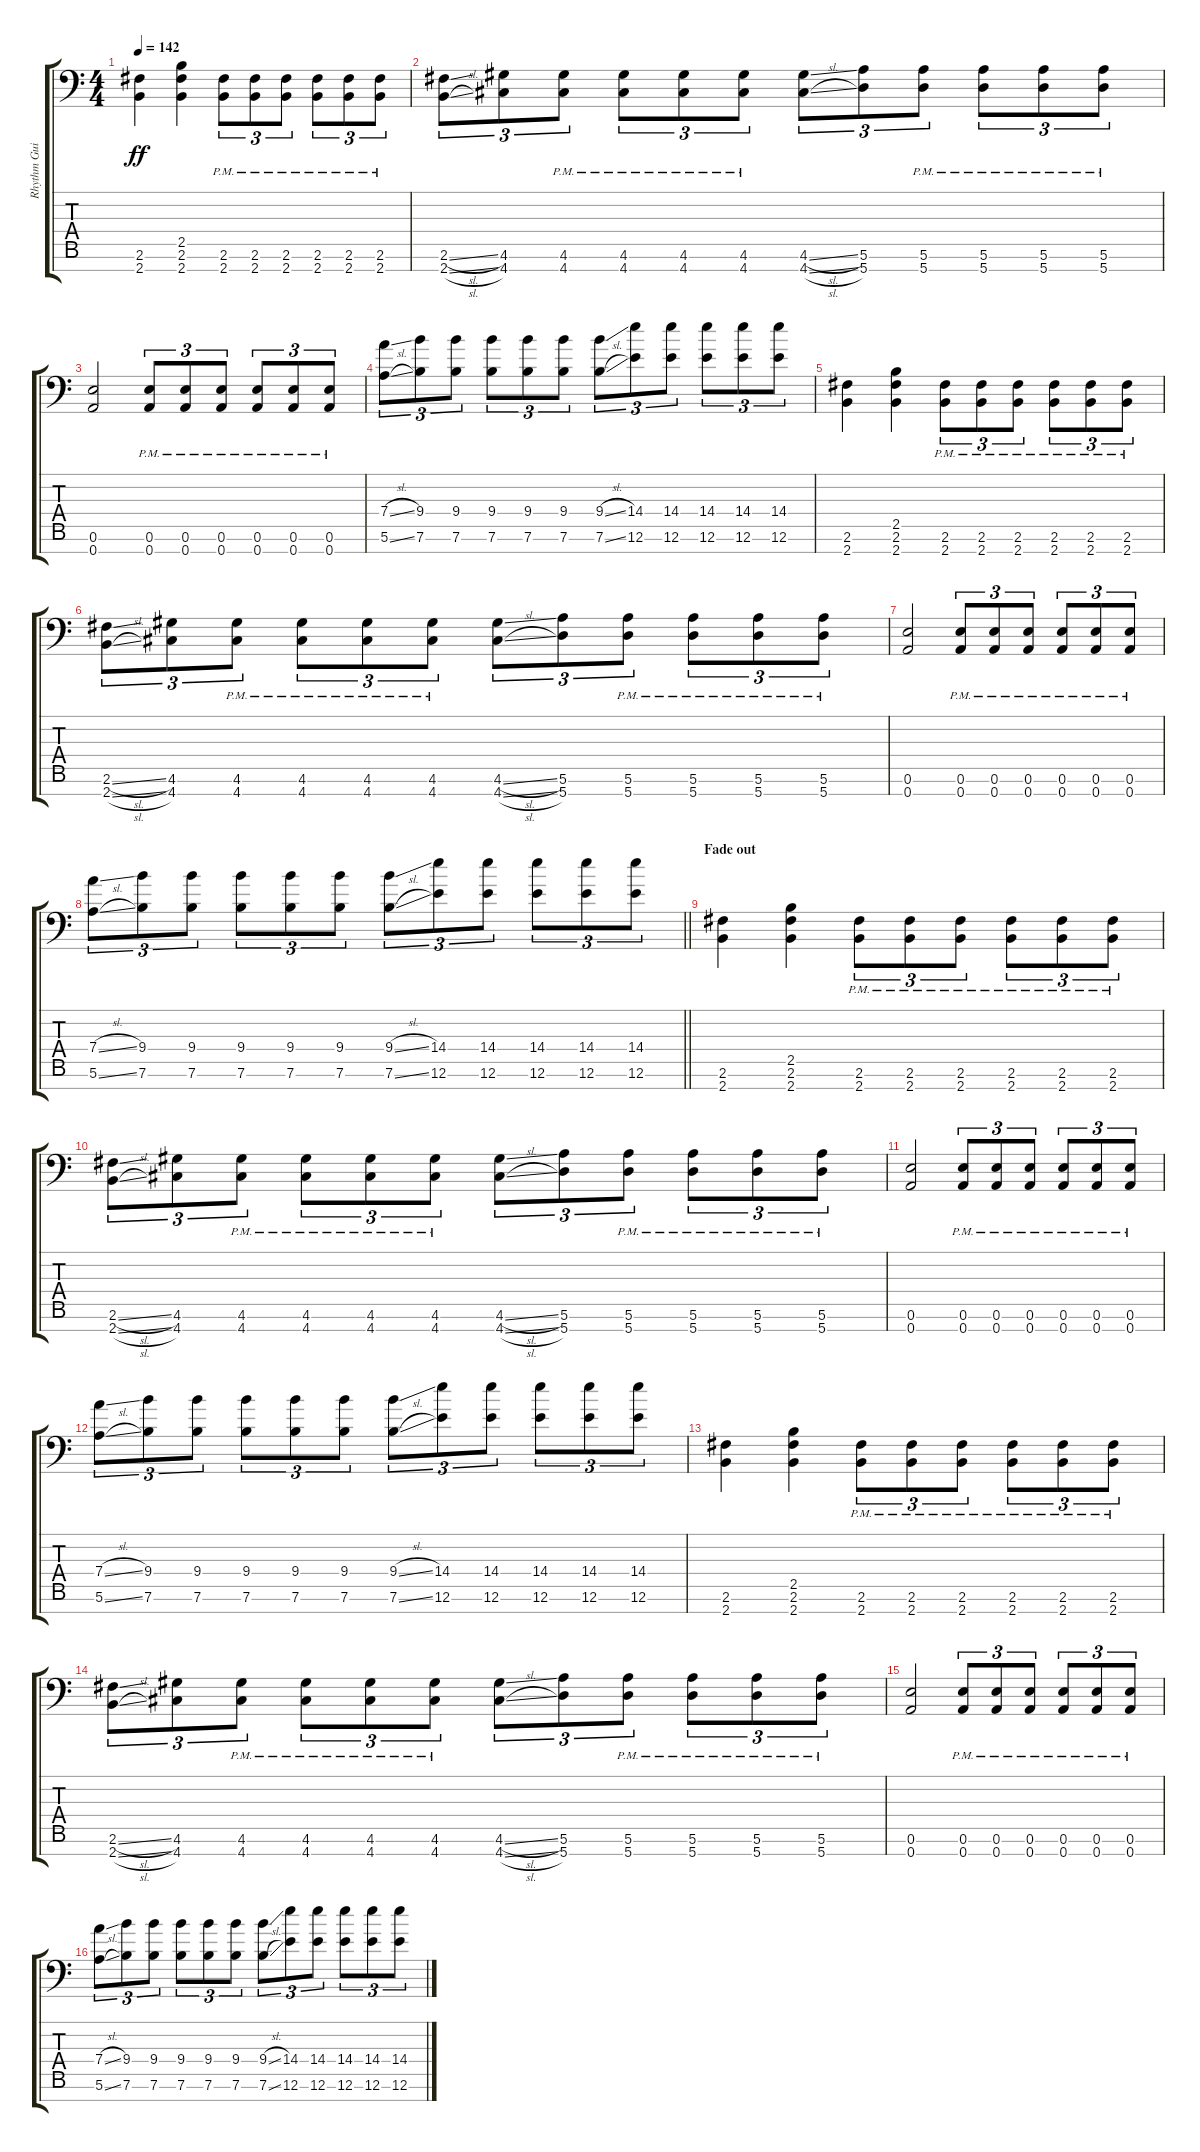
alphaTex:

\track ("Rhythm Guitar 2" "Rhythm Gui") {instrument overdrivenguitar}
\staff {score tabs}
\tuning (E4 B3 G3 D3 A2 E2 A1) {hide}
\ts (4 4)
\tempo 142
\clef f4
\ks c
(2.6 2.7).4{dy ff} (2.5 2.6 2.7).4 (2.6{pm} 2.7{pm}).8{tu (3 2)} (2.6{pm} 2.7{pm}).8{tu (3 2)} (2.6{pm} 2.7{pm}).8{tu (3 2)} (2.6{pm} 2.7{pm}).8{tu (3 2)} (2.6{pm} 2.7{pm}).8{tu (3 2)} (2.6{pm} 2.7{pm}).8{tu (3 2)} |
(2.6{sl} 2.7{sl}).8{tu (3 2)} (4.6 4.7).8{tu (3 2)} (4.6{pm} 4.7{pm}).8{tu (3 2)} (4.6{pm} 4.7{pm}).8{tu (3 2)} (4.6{pm} 4.7{pm}).8{tu (3 2)} (4.6{pm} 4.7{pm}).8{tu (3 2)} (4.6{sl} 4.7{sl}).8{tu (3 2)} (5.6 5.7).8{tu (3 2)} (5.6{pm} 5.7{pm}).8{tu (3 2)} (5.6{pm} 5.7{pm}).8{tu (3 2)} (5.6{pm} 5.7{pm}).8{tu (3 2)} (5.6{pm} 5.7{pm}).8{tu (3 2)} |
(0.6 0.7).2 (0.6{pm} 0.7{pm}).8{tu (3 2)} (0.6{pm} 0.7{pm}).8{tu (3 2)} (0.6{pm} 0.7{pm}).8{tu (3 2)} (0.6{pm} 0.7{pm}).8{tu (3 2)} (0.6{pm} 0.7{pm}).8{tu (3 2)} (0.6{pm} 0.7{pm}).8{tu (3 2)} |
(7.4{sl} 5.6{sl}).8{tu (3 2)} (9.4 7.6).8{tu (3 2)} (9.4 7.6).8{tu (3 2)} (9.4 7.6).8{tu (3 2)} (9.4 7.6).8{tu (3 2)} (9.4 7.6).8{tu (3 2)} (9.4{sl} 7.6{sl}).8{tu (3 2)} (14.4 12.6).8{tu (3 2)} (14.4 12.6).8{tu (3 2)} (14.4 12.6).8{tu (3 2)} (14.4 12.6).8{tu (3 2)} (14.4 12.6).8{tu (3 2)} |
(2.6 2.7).4 (2.5 2.6 2.7).4 (2.6{pm} 2.7{pm}).8{tu (3 2)} (2.6{pm} 2.7{pm}).8{tu (3 2)} (2.6{pm} 2.7{pm}).8{tu (3 2)} (2.6{pm} 2.7{pm}).8{tu (3 2)} (2.6{pm} 2.7{pm}).8{tu (3 2)} (2.6{pm} 2.7{pm}).8{tu (3 2)} |
(2.6{sl} 2.7{sl}).8{tu (3 2)} (4.6 4.7).8{tu (3 2)} (4.6{pm} 4.7{pm}).8{tu (3 2)} (4.6{pm} 4.7{pm}).8{tu (3 2)} (4.6{pm} 4.7{pm}).8{tu (3 2)} (4.6{pm} 4.7{pm}).8{tu (3 2)} (4.6{sl} 4.7{sl}).8{tu (3 2)} (5.6 5.7).8{tu (3 2)} (5.6{pm} 5.7{pm}).8{tu (3 2)} (5.6{pm} 5.7{pm}).8{tu (3 2)} (5.6{pm} 5.7{pm}).8{tu (3 2)} (5.6{pm} 5.7{pm}).8{tu (3 2)} |
(0.6 0.7).2 (0.6{pm} 0.7{pm}).8{tu (3 2)} (0.6{pm} 0.7{pm}).8{tu (3 2)} (0.6{pm} 0.7{pm}).8{tu (3 2)} (0.6{pm} 0.7{pm}).8{tu (3 2)} (0.6{pm} 0.7{pm}).8{tu (3 2)} (0.6{pm} 0.7{pm}).8{tu (3 2)} |
\barLineRight lightlight
(7.4{sl} 5.6{sl}).8{tu (3 2)} (9.4 7.6).8{tu (3 2)} (9.4 7.6).8{tu (3 2)} (9.4 7.6).8{tu (3 2)} (9.4 7.6).8{tu (3 2)} (9.4 7.6).8{tu (3 2)} (9.4{sl} 7.6{sl}).8{tu (3 2)} (14.4 12.6).8{tu (3 2)} (14.4 12.6).8{tu (3 2)} (14.4 12.6).8{tu (3 2)} (14.4 12.6).8{tu (3 2)} (14.4 12.6).8{tu (3 2)} |
\section ("" "Fade out")
(2.6 2.7).4 (2.5 2.6 2.7).4 (2.6{pm} 2.7{pm}).8{tu (3 2)} (2.6{pm} 2.7{pm}).8{tu (3 2)} (2.6{pm} 2.7{pm}).8{tu (3 2)} (2.6{pm} 2.7{pm}).8{tu (3 2)} (2.6{pm} 2.7{pm}).8{tu (3 2)} (2.6{pm} 2.7{pm}).8{tu (3 2)} |
(2.6{sl} 2.7{sl}).8{tu (3 2)} (4.6 4.7).8{tu (3 2)} (4.6{pm} 4.7{pm}).8{tu (3 2)} (4.6{pm} 4.7{pm}).8{tu (3 2)} (4.6{pm} 4.7{pm}).8{tu (3 2)} (4.6{pm} 4.7{pm}).8{tu (3 2)} (4.6{sl} 4.7{sl}).8{tu (3 2)} (5.6 5.7).8{tu (3 2)} (5.6{pm} 5.7{pm}).8{tu (3 2)} (5.6{pm} 5.7{pm}).8{tu (3 2)} (5.6{pm} 5.7{pm}).8{tu (3 2)} (5.6{pm} 5.7{pm}).8{tu (3 2)} |
(0.6 0.7).2 (0.6{pm} 0.7{pm}).8{tu (3 2)} (0.6{pm} 0.7{pm}).8{tu (3 2)} (0.6{pm} 0.7{pm}).8{tu (3 2)} (0.6{pm} 0.7{pm}).8{tu (3 2)} (0.6{pm} 0.7{pm}).8{tu (3 2)} (0.6{pm} 0.7{pm}).8{tu (3 2)} |
(7.4{sl} 5.6{sl}).8{tu (3 2)} (9.4 7.6).8{tu (3 2)} (9.4 7.6).8{tu (3 2)} (9.4 7.6).8{tu (3 2)} (9.4 7.6).8{tu (3 2)} (9.4 7.6).8{tu (3 2)} (9.4{sl} 7.6{sl}).8{tu (3 2)} (14.4 12.6).8{tu (3 2)} (14.4 12.6).8{tu (3 2)} (14.4 12.6).8{tu (3 2)} (14.4 12.6).8{tu (3 2)} (14.4 12.6).8{tu (3 2)} |
(2.6 2.7).4 (2.5 2.6 2.7).4 (2.6{pm} 2.7{pm}).8{tu (3 2)} (2.6{pm} 2.7{pm}).8{tu (3 2)} (2.6{pm} 2.7{pm}).8{tu (3 2)} (2.6{pm} 2.7{pm}).8{tu (3 2)} (2.6{pm} 2.7{pm}).8{tu (3 2)} (2.6{pm} 2.7{pm}).8{tu (3 2)} |
(2.6{sl} 2.7{sl}).8{tu (3 2)} (4.6 4.7).8{tu (3 2)} (4.6{pm} 4.7{pm}).8{tu (3 2)} (4.6{pm} 4.7{pm}).8{tu (3 2)} (4.6{pm} 4.7{pm}).8{tu (3 2)} (4.6{pm} 4.7{pm}).8{tu (3 2)} (4.6{sl} 4.7{sl}).8{tu (3 2)} (5.6 5.7).8{tu (3 2)} (5.6{pm} 5.7{pm}).8{tu (3 2)} (5.6{pm} 5.7{pm}).8{tu (3 2)} (5.6{pm} 5.7{pm}).8{tu (3 2)} (5.6{pm} 5.7{pm}).8{tu (3 2)} |
(0.6 0.7).2 (0.6{pm} 0.7{pm}).8{tu (3 2)} (0.6{pm} 0.7{pm}).8{tu (3 2)} (0.6{pm} 0.7{pm}).8{tu (3 2)} (0.6{pm} 0.7{pm}).8{tu (3 2)} (0.6{pm} 0.7{pm}).8{tu (3 2)} (0.6{pm} 0.7{pm}).8{tu (3 2)} |
(7.4{sl} 5.6{sl}).8{tu (3 2)} (9.4 7.6).8{tu (3 2)} (9.4 7.6).8{tu (3 2)} (9.4 7.6).8{tu (3 2)} (9.4 7.6).8{tu (3 2)} (9.4 7.6).8{tu (3 2)} (9.4{sl} 7.6{sl}).8{tu (3 2)} (14.4 12.6).8{tu (3 2)} (14.4 12.6).8{tu (3 2)} (14.4 12.6).8{tu (3 2)} (14.4 12.6).8{tu (3 2)} (14.4 12.6).8{tu (3 2)}
